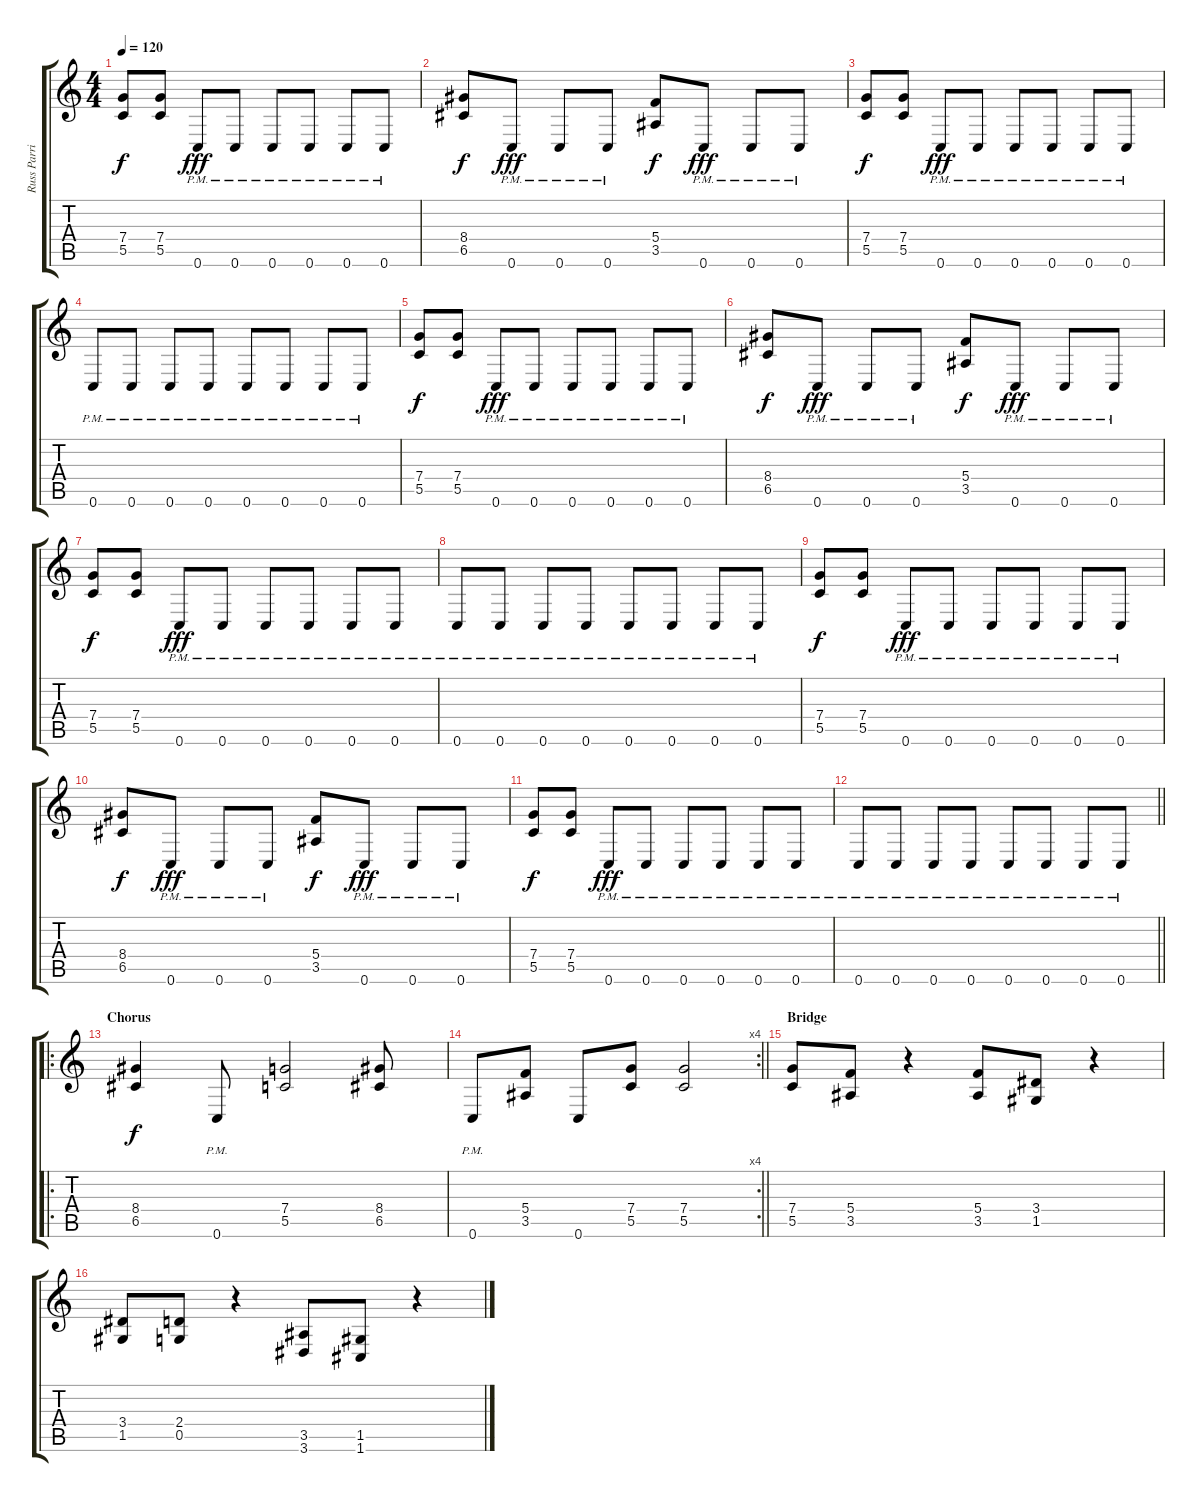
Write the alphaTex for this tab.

\track ("Russ Parrish" "Russ Parri") {instrument distortionguitar}
\staff {score tabs}
\tuning (D4 A3 F3 C3 G2 C2) {hide}
\ts (4 4)
\tempo 120
\clef g2
\ks c
(7.4 5.5).8{dy f} (7.4 5.5).8 0.6{pm}.8{dy fff} 0.6{pm}.8 0.6{pm}.8 0.6{pm}.8 0.6{pm}.8 0.6{pm}.8 |
(8.4 6.5).8{dy f} 0.6{pm}.8{dy fff} 0.6{pm}.8 0.6{pm}.8 (5.4 3.5).8{dy f} 0.6{pm}.8{dy fff} 0.6{pm}.8 0.6{pm}.8 |
(7.4 5.5).8{dy f} (7.4 5.5).8 0.6{pm}.8{dy fff} 0.6{pm}.8 0.6{pm}.8 0.6{pm}.8 0.6{pm}.8 0.6{pm}.8 |
0.6{pm}.8 0.6{pm}.8 0.6{pm}.8 0.6{pm}.8 0.6{pm}.8 0.6{pm}.8 0.6{pm}.8 0.6{pm}.8 |
(7.4 5.5).8{dy f} (7.4 5.5).8 0.6{pm}.8{dy fff} 0.6{pm}.8 0.6{pm}.8 0.6{pm}.8 0.6{pm}.8 0.6{pm}.8 |
(8.4 6.5).8{dy f} 0.6{pm}.8{dy fff} 0.6{pm}.8 0.6{pm}.8 (5.4 3.5).8{dy f} 0.6{pm}.8{dy fff} 0.6{pm}.8 0.6{pm}.8 |
(7.4 5.5).8{dy f} (7.4 5.5).8 0.6{pm}.8{dy fff} 0.6{pm}.8 0.6{pm}.8 0.6{pm}.8 0.6{pm}.8 0.6{pm}.8 |
0.6{pm}.8 0.6{pm}.8 0.6{pm}.8 0.6{pm}.8 0.6{pm}.8 0.6{pm}.8 0.6{pm}.8 0.6{pm}.8 |
(7.4 5.5).8{dy f} (7.4 5.5).8 0.6{pm}.8{dy fff} 0.6{pm}.8 0.6{pm}.8 0.6{pm}.8 0.6{pm}.8 0.6{pm}.8 |
(8.4 6.5).8{dy f} 0.6{pm}.8{dy fff} 0.6{pm}.8 0.6{pm}.8 (5.4 3.5).8{dy f} 0.6{pm}.8{dy fff} 0.6{pm}.8 0.6{pm}.8 |
(7.4 5.5).8{dy f} (7.4 5.5).8 0.6{pm}.8{dy fff} 0.6{pm}.8 0.6{pm}.8 0.6{pm}.8 0.6{pm}.8 0.6{pm}.8 |
\barLineRight lightlight
0.6{pm}.8 0.6{pm}.8 0.6{pm}.8 0.6{pm}.8 0.6{pm}.8 0.6{pm}.8 0.6{pm}.8 0.6{pm}.8 |
\ro
\section ("" "Chorus")
(8.4 6.5).4{dy f} 0.6{pm}.8 (7.4 5.5).2 (8.4 6.5).8 |
\rc 4
\barLineRight lightlight
0.6{pm}.8 (5.4 3.5).8 0.6.8 (7.4 5.5).8 (7.4 5.5).2 |
\section ("" "Bridge")
(7.4 5.5).8 (5.4 3.5).8 r.4 (5.4 3.5).8 (3.4 1.5).8 r.4 |
(3.4 1.5).8 (2.4 0.5).8 r.4 (3.5 3.6).8 (1.5 1.6).8 r.4
